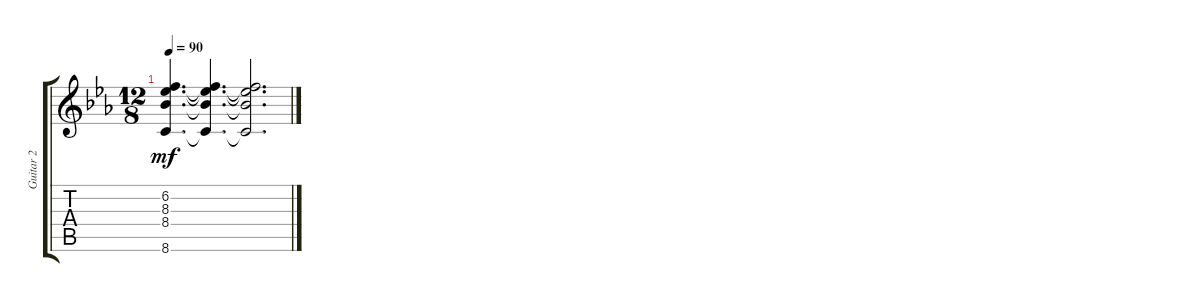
\track ("Guitar 2" "Guitar 2") {instrument distortionguitar}
\staff {score tabs}
\tuning (E4 B3 G3 D3 A2 E2) {hide}
\ts (12 8)
\tempo 90
\clef g2
\ks eb
(6.2 8.3 8.4 8.6).4{d dy mf} (6.2{t} 8.3{t} 8.4{t} 8.6{t}).4{d} (6.2{t} 8.3{t} 8.4{t} 8.6{t}).2{d}
